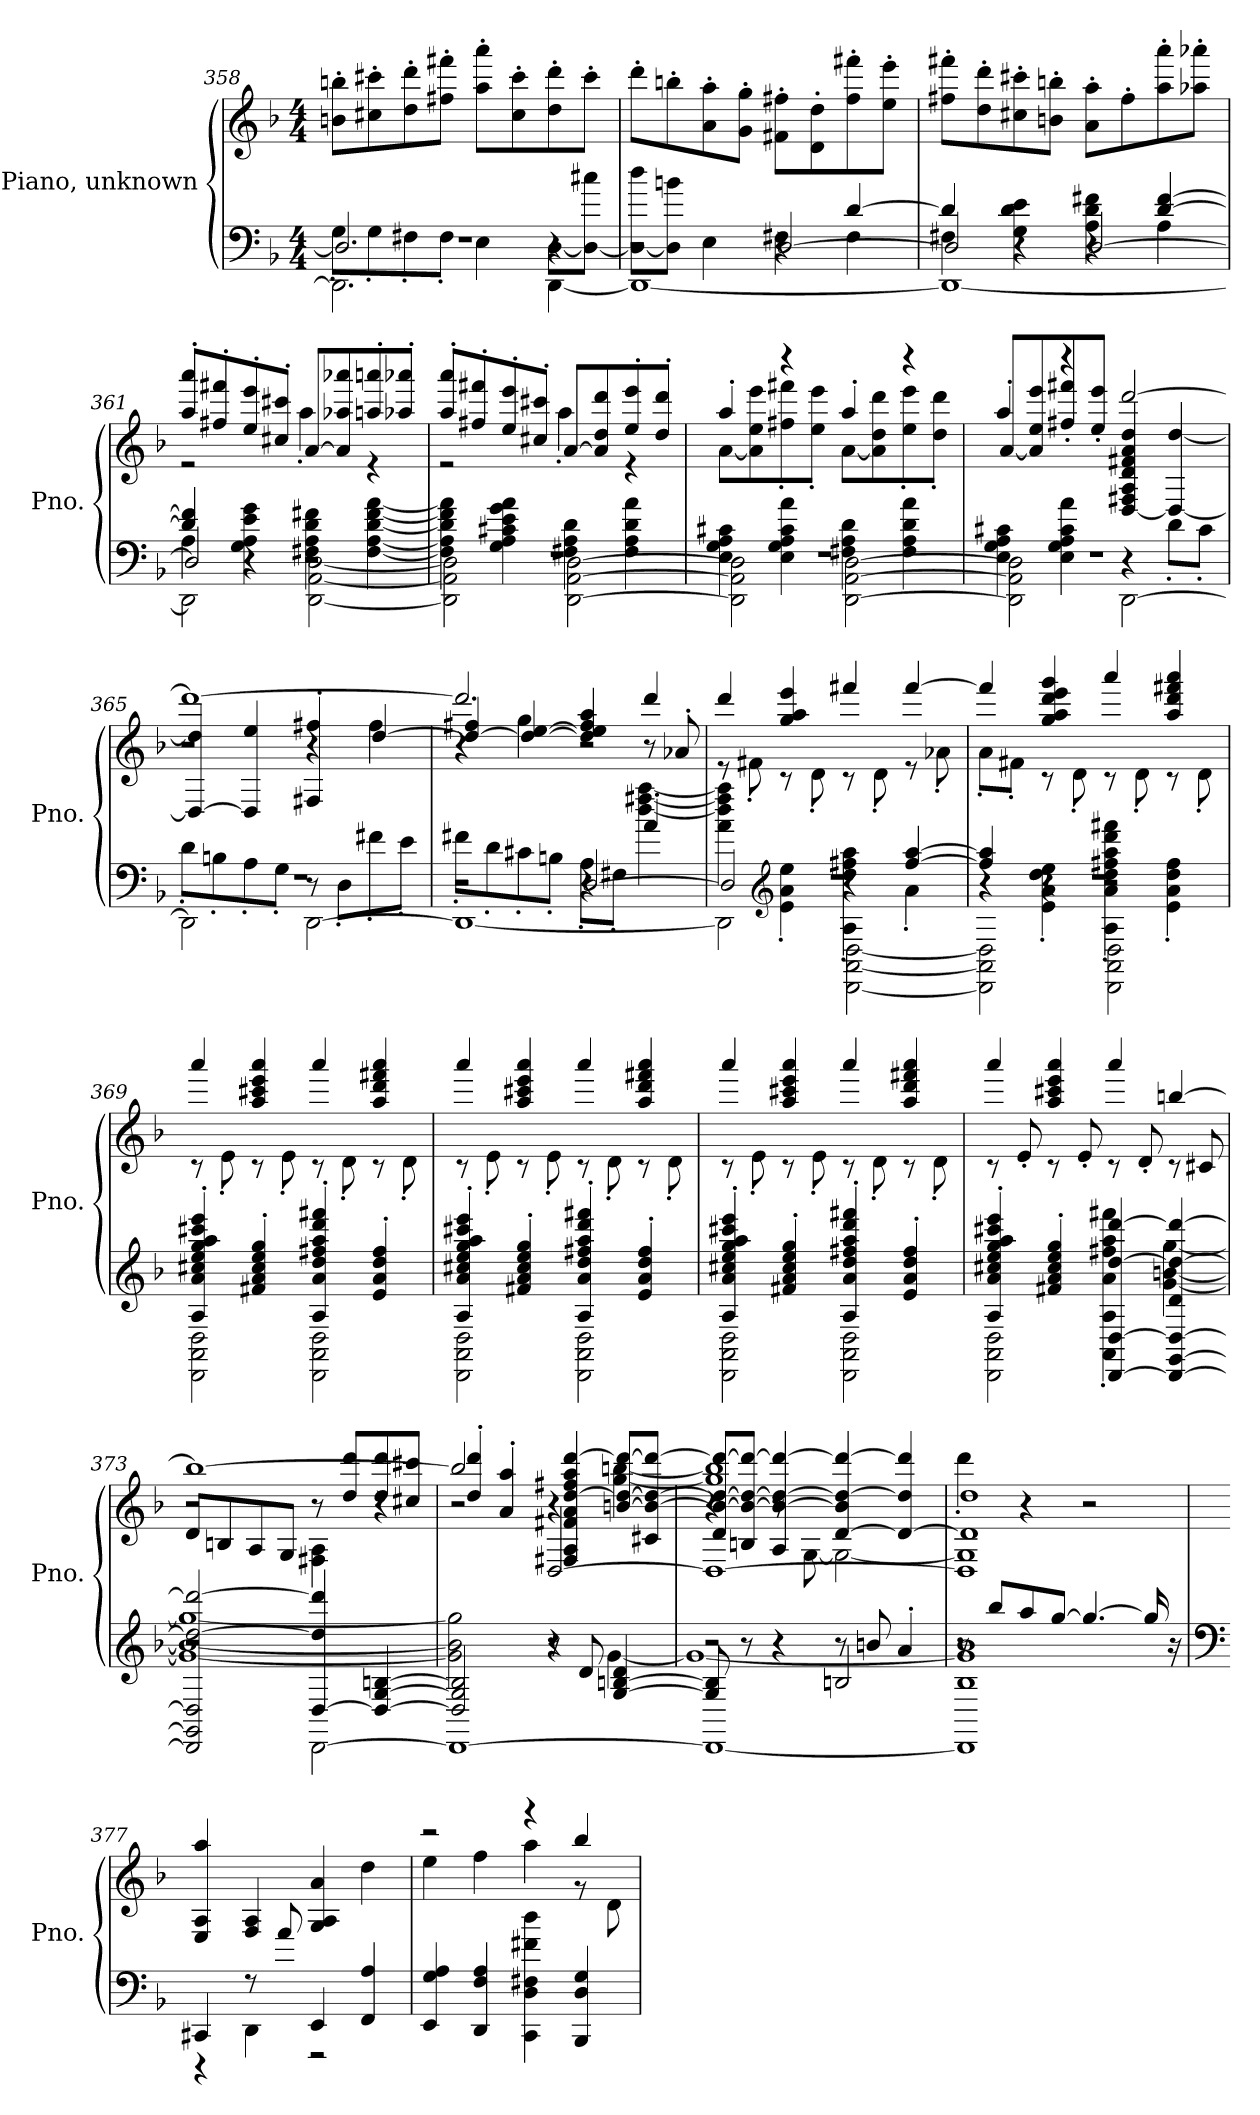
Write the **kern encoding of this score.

**kern	**kern
*part1	*part1
*staff2	*staff1
*I"Piano, unknown	*
*I'Pno.	*
!!LO:LB:g=z
*clefF4	*clefG2
*k[b-]	*k[b-]
*M4/4	*M4/4
=358	=358
*^	*
*	*^	*
*	*	*^	*
1r	8G'\L	2.D/]	2.DD\]	8bn\' 8bbn\'L
.	8G'\	.	.	8cc#X\' 8ccc#X\'
.	8F#X'\	.	.	8dd\' 8ddd\'
.	8F#'\J	.	.	8ff#X\' 8fff#X\'J
.	4E\	.	.	8aa\' 8aaa\'L
.	.	.	.	8cc#\' 8ccc#\'
.	[8D\L	4r	[4DD\	8dd\' 8ddd\'
.	8D\_ 8cc#X\J	.	.	8ccc#'\J
=359	=359	=359	=359	=359
2r	8D\_ 8dd\L	2r	1DD_	8ddd'\L
.	8D\] 8bn\J	.	.	8bbn'\
.	4E\	.	.	8a\' 8aa\'
.	.	.	.	8g\' 8gg\'J
4r	4F#X\	[2D/	.	8f#X\' 8ff#X\'L
.	.	.	.	8d\' 8dd\'
[4d/	4F#\	.	.	8ff#\' 8fff#X\'
.	.	.	.	8ee\' 8eee\'J
=360	=360	=360	=360	=360
4d/]	4F#X\	2D/]	1DD_	8ff#X\' 8fff#X\'L
.	.	.	.	8dd\' 8ddd\'
4r	4G\ 4d\ 4e\	.	.	8cc#X\' 8ccc#X\'
.	.	.	.	8bn\' 8bbn\'J
4r	4A\ 4d\ 4f#X\	[2D/	.	8a\' 8aa\'L
.	.	.	.	8ff#'\
[4d/ [4f#/	4A\	.	.	8aa\' 8aaa\'
.	.	.	.	8aa-X\' 8aaa-X\'J
!!LO:LB:g=z
=361	=361	=361	=361	=361
*	*	*	*	*^
4d/] 4f#/]	4A\	2D/]	2DD\]	8aa/' 8aaa/'L	2r
.	.	.	.	8ff#X/' 8fff#X/'	.
4r	4G\ 4A\ 4e\ 4g\	.	.	8ee/' 8eee/'	.
.	.	.	.	8cc#X/' 8ccc#X/'J	.
2r	4F#X\ 4A\ 4d\ 4f#X\	2r	[2DD\ [2AA\ [2D\	[8a/L	4aa'\
.	.	.	.	8a/] 8aa-X/ 8aaa-X/	.
.	[4F#\ [4A\ [4d\ [4f#\ [4a\	.	.	8aan/' 8aaan/'	4r
.	.	.	.	8aa-X/' 8aaa-X/'J	.
*	*	*v	*v	*	*
=362	=362	=362	=362	=362
1r	4F#\] 4A\] 4d\] 4f#\] 4a\]	2DD\] 2AA\] 2D\]	8aa/' 8aaa/'L	2r
.	.	.	8ff#X/' 8fff#X/'	.
.	4G\ 4A\ 4c#X\ 4e\ 4g\ 4a\	.	8ee/' 8eee/'	.
.	.	.	8cc#X/' 8ccc#X/'J	.
.	4F#X\ 4A\ 4d\	[2DD\ [2AA\ [2D\	[8a/L	4aa'\
.	.	.	8a/] 8dd/ 8ddd/	.
.	4F#\ 4A\ 4d\ 4a\	.	8ee/' 8eee/'	4r
.	.	.	8dd/' 8ddd/'J	.
=363	=363	=363	=363	=363
1r	4E\ 4G\ 4A\ 4c#X\	2DD\] 2AA\] 2D\]	4aa'/	[8a\L
.	.	.	.	8a\] 8ee\ 8eee\
.	4E\ 4G\ 4A\ 4c#\ 4a\	.	4r	8ff#X\' 8fff#X\'
.	.	.	.	8ee\' 8eee\'J
.	4F#X\ 4A\ 4d\	[2DD\ [2AA\ [2D\	4aa'/	[8a\L
.	.	.	.	8a\] 8dd\ 8ddd\
.	4F#\ 4A\ 4d\ 4a\	.	4r	8ee\' 8eee\'
.	.	.	.	8dd\' 8ddd\'J
!!LO:LB:g=z	!!
=364	=364	=364	=364	=364
1r	4E\ 4G\ 4A\ 4c#X\	2DD\] 2AA\] 2D\]	4aa'/	[8a/L
.	.	.	.	8a/] 8ee/ 8eee/
.	4E\ 4G\ 4A\ 4c#\ 4a\	.	4r	8ff#X/' 8fff#X/'
.	.	.	.	8ee/' 8eee/'J
.	4r	[2DD\	[2ddd/	[4D/ 4F#X/ 4A/ 4d/ 4f#X/ 4a/ 4dd/
.	8d'\L	.	.	4D/_ [4dd/
.	8c#'\J	.	.	.
=365	=365	=365	=365	=365
*	*	*	*	*^
1r	8d'\L	2DD\]	1ddd_	2r	4D/_ 4dd/]
.	8Bn'\	.	.	.	.
.	8A'\	.	.	.	4D/] 4ee/
.	8G'\J	.	.	.	.
.	8r	[2DD\	.	4r	4F#X/' 4ff#X/'
.	8D'\L	.	.	.	.
.	8f#X'\	.	.	4ff#\	[4dd/
.	8e'\J	.	.	.	.
=366	=366	=366	=366	=366	=366
*	*	*^	*	*	*
2r	8f#X'\L	2r	1DD_	2.ddd/]	4r	4dd/_ 4ff#X/
.	8d'\	.	.	.	.	.
.	8c#X'\	.	.	.	4gg\	4dd/_ [4ee/
.	8Bn'\J	.	.	.	.	.
4r	8A'\L	[2D/	.	.	2r	4dd/] 4ee/] 4ff#/ 4aa/
.	8F#X'\J	.	.	.	.	.
4a'/	[4dd\ [4ff#X\ [4aa\	.	.	4ddd/	.	8r
.	.	.	.	.	.	8a-X'/
*	*	*	*	*	*v	*v
!!LO:LB:g=z
=367	=367	=367	=367	=367	=367
1r	4a\ 4dd\] 4ff#\] 4aa\]	2D/]	2DD\]	4ddd/	8r
.	.	.	.	.	8f#X'\
*clefG2	*	*	*	*	*
.	4e\' 4a\' 4ee\'	.	.	4gg/ 4aa/ 4eee/	8r
.	.	.	.	.	8d'\
.	4A\' 4dd\' 4ff#X\' 4aa\'	4r	[2DD\ [2AA\ [2D\	4fff#X/	8r
.	.	.	.	.	8d'\
.	4a'\	[4ff#/ [4aa/	.	[4fff#/	8r
.	.	.	.	.	8a-X'\
=368	=368	=368	=368	=368	=368
1r	4r	4ff#/] 4aa/]	2DD\] 2AA\] 2D\]	4fff#/]	8a'\L
.	.	.	.	.	8f#X'\J
.	4e\' 4a\' 4dd\' 4ee\'	4r	.	4gg/ 4aa/ 4ddd/ 4eee/ 4ggg/	8r
.	.	.	.	.	8d'\
.	4A\' 4a\' 4dd\' 4ff#X\' 4aa\' 4ddd\' 4fff#X\'	2r	2DD\ 2AA\ 2D\	4aaa/	8r
.	.	.	.	.	8d'\
.	4e\' 4a\' 4dd\' 4ff#\'	.	.	4aa/ 4ddd/ 4fff#X/ 4aaa/	8r
.	.	.	.	.	8d'\
*	*v	*v	*v	*	*
=369	=369	=369	=369
4A/' 4a/' 4cc#X/' 4ee/' 4gg/' 4aa/' 4ccc#X/' 4eee/'	2DD\ 2AA\ 2D\	4aaa/	8r
.	.	.	8e'\
4f#X/' 4a/' 4cc#/' 4ee/' 4gg/'	.	4aa/ 4ccc#X/ 4eee/ 4aaa/	8r
.	.	.	8e'\
4A/' 4a/' 4dd/' 4ff#X/' 4aa/' 4ddd/' 4fff#X/'	2DD\ 2AA\ 2D\	4aaa/	8r
.	.	.	8d'\
4e/' 4a/' 4dd/' 4ff#/'	.	4aa/ 4ddd/ 4fff#X/ 4aaa/	8r
.	.	.	8d'\
!!LO:PB:g=z	!!
=370	=370	=370	=370
4A/' 4a/' 4cc#X/' 4ee/' 4gg/' 4aa/' 4ccc#X/' 4eee/'	2DD\ 2AA\ 2D\	4aaa/	8r
.	.	.	8e'\
4f#X/' 4a/' 4cc#/' 4ee/' 4gg/'	.	4aa/ 4ccc#X/ 4eee/ 4aaa/	8r
.	.	.	8e'\
4A/' 4a/' 4dd/' 4ff#X/' 4aa/' 4ddd/' 4fff#X/'	2DD\ 2AA\ 2D\	4aaa/	8r
.	.	.	8d'\
4e/' 4a/' 4dd/' 4ff#/'	.	4aa/ 4ddd/ 4fff#X/ 4aaa/	8r
.	.	.	8d'\
=371	=371	=371	=371
4A/' 4a/' 4cc#X/' 4ee/' 4gg/' 4aa/' 4ccc#X/' 4eee/'	2DD\ 2AA\ 2D\	4aaa/	8r
.	.	.	8e'\
4f#X/' 4a/' 4cc#/' 4ee/' 4gg/'	.	4aa/ 4ccc#X/ 4eee/ 4aaa/	8r
.	.	.	8e'\
4A/' 4a/' 4dd/' 4ff#X/' 4aa/' 4ddd/' 4fff#X/'	2DD\ 2AA\ 2D\	4aaa/	8r
.	.	.	8d'\
4e/' 4a/' 4dd/' 4ff#/'	.	4aa/ 4ddd/ 4fff#X/ 4aaa/	8r
.	.	.	8d'\
=372	=372	=372	=372
4A/' 4a/' 4cc#X/' 4ee/' 4gg/' 4aa/' 4ccc#X/' 4eee/'	2DD\ 2AA\ 2D\	4aaa/	8r
.	.	.	8e'/
4f#X/' 4a/' 4cc#/' 4ee/' 4gg/'	.	4aa/ 4ccc#X/ 4eee/ 4aaa/	8r
.	.	.	8e'/
[4DD/ [4D/ [4dd/ [4ddd/	4AA\' 4A\' 4a\' 4ff#X\' 4aa\' 4fff#X\'	4aaa/	8r
.	.	.	8d'/
4DD/_ [4GG/ 4D/_ 4d/ 4dd/_ 4ddd/_	[4g\ [4bn\ [4gg\	[4bbn/	8r
.	.	.	8c#X/
!!LO:LB:g=z
=373	=373	=373	=373
*	*^	*	*^
2DD/] 2GG/] 2D/] 2dd/_ 2ddd/_	1g_ 1b_ 1gg_	2r	1bb_	2r	8d/L
.	.	.	.	.	8Bn/
.	.	.	.	.	8A/
.	.	.	.	.	8G/J
[4D/ 4dd/] 4ddd/]	.	[2DD\	.	4F#X\ 4A\	8r
.	.	.	.	.	8dd/ 8ddd/L
4D/_ [4G/ [4Bn/	.	.	.	4r	8dd/ 8ddd/
.	.	.	.	.	8cc#X/ 8ccc#X/J
=374	=374	=374	=374	=374	=374
2D/] 2G/] 2B/]	2g\] 2b\] 2gg\]	1DD_	2bb/]	2r	4dd/' 4ddd/'
.	.	.	.	.	4a/' 4aa/'
8r	4r	.	[2D/	4r	4F#X/ 4A/ 4f#X/ 4a/ [4dd/ 4ff#X/ 4aa/ [4ddd/
8d/	.	.	.	.	.
[4G/ [4Bn/ 4d/	[4g\	.	.	[4gg\ [4bbn\	[8bn/ 8dd/_ 8ddd/_L
.	.	.	.	.	8c#X/ 8b/_ 8dd/_ 8ddd/_J
=375	=375	=375	=375	=375	=375
*	*	*^	*	*	*^
8G/] 8B/]	1g_	2r	1DD_	1D_	1gg] 1bb]	8d/ 8b/_ 8dd/_ 8ddd/_L	4r
8r	.	.	.	.	.	8Bn/ 8b/_ 8dd/_ 8ddd/_J	.
4r	.	.	.	.	.	4A/ 4b/_ 4dd/_ 4ddd/_	8r
.	.	.	.	.	.	.	[8G\
8r	.	2Bn/	.	.	.	[4d/ 4b/] 4dd/_ 4ddd/_	2G\_
8bn/	.	.	.	.	.	.	.
4a'/	.	.	.	.	.	4d/_ 4dd/] 4ddd/]	.
=376	=376	=376	=376	=376	=376	=376	=376
8r	1g]	1B- 1b-	1DD]	1D]	4ddd'\	1d] 1dd	1G]
8bb-/L	.	.	.	.	.	.	.
8aa/	.	.	.	.	4r	.	.
[8gg/J	.	.	.	.	.	.	.
4.gg/_	.	.	.	.	2r	.	.
16gg/]	.	.	.	.	.	.	.
16r	.	.	.	.	.	.	.
*v	*v	*v	*v	*	*	*	*
*	*v	*v	*v	*v
!!LO:LB:g=z
=377	=377
*clefF4	*
*^	*
4CC#X/	4r	4E/ 4A/ 4aa/
8r	4DD\	4F/ 4A/
8a/	.	.
4EE/	2r	4G/ 4A/ 4a/
4FF/ 4A/	.	4dd\
*v	*v	*
=378	=378
*	*^
4EE/ 4G/ 4A/	2r	4ee\
4DD/ 4F/ 4A/	.	4ff\
4CC\ 4D\ 4F#X\ 4f#X\ 4dd\	4r	4aa\
4BBB-/ 4D/ 4G/	4bb-/	8r
.	.	8d\
*	*v	*v
=	=
*-	*-
